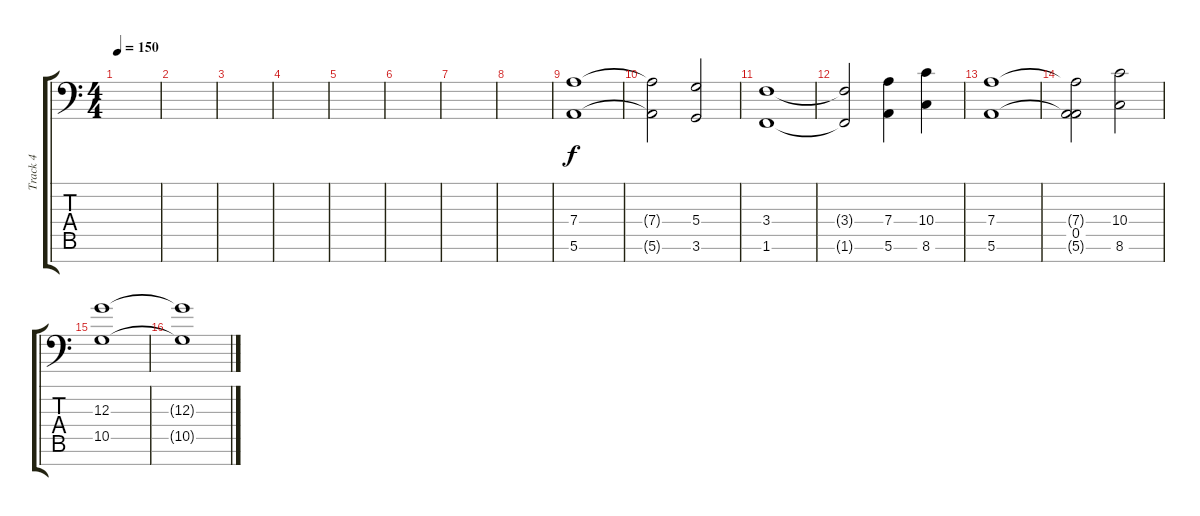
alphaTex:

\track ("Track 4" "Track 4") {instrument lead2sawtooth}
\staff {score tabs}
\tuning (E4 B3 G3 D3 A2 E2 A1) {hide}
\ts (4 4)
\tempo 150
\clef f4
\ks c
|
|
|
|
|
|
|
|
(7.4 5.6).1{instrument choiraahs} |
(7.4{t} 5.6{t}).2 (5.4 3.6).2 |
(3.4 1.6).1 |
(3.4{t} 1.6{t}).2 (7.4 5.6).4 (10.4 8.6).4 |
(7.4 5.6).1 |
(7.4{t} 0.5 5.6{t}).2 (10.4 8.6).2 |
(12.3 10.5).1 |
(12.3{t} 10.5{t}).1
